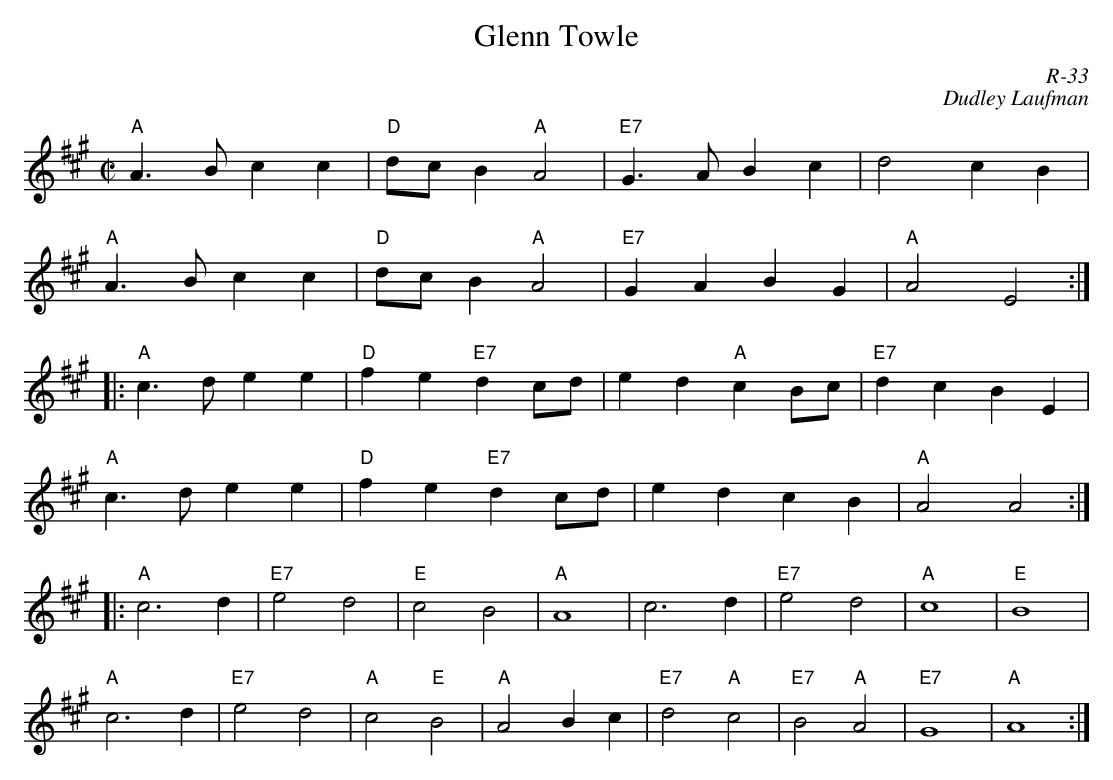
X:1
T: Glenn Towle
C: R-33
C: Dudley Laufman
M: C|
K: A
"A"A3B c2c2| "D"dcB2 "A"A4| "E7"G3A B2c2| d4 c2B2|
"A"A3B c2c2| "D"dcB2 "A"A4| "E7"G2A2 B2G2| "A"A4 E4 :|
|:\
"A"c3d e2e2| "D"f2e2 "E7"d2cd| e2d2 "A"c2Bc| "E7"d2c2 B2E2|
"A"c3d e2e2| "D"f2e2 "E7"d2cd| e2d2 c2B2| "A"A4 A4 :|
|:\
"A"c6 d2| "E7"e4 d4| "E"c4 B4| "A"A8| c6 d2| "E7"e4 d4| "A"c8| "E"B8|
"A"c6 d2| "E7"e4 d4| "A"c4 "E"B4| "A"A4 B2c2| "E7"d4 "A"c4| "E7"B4 "A"A4| "E7"G8| "A"A8 :|
